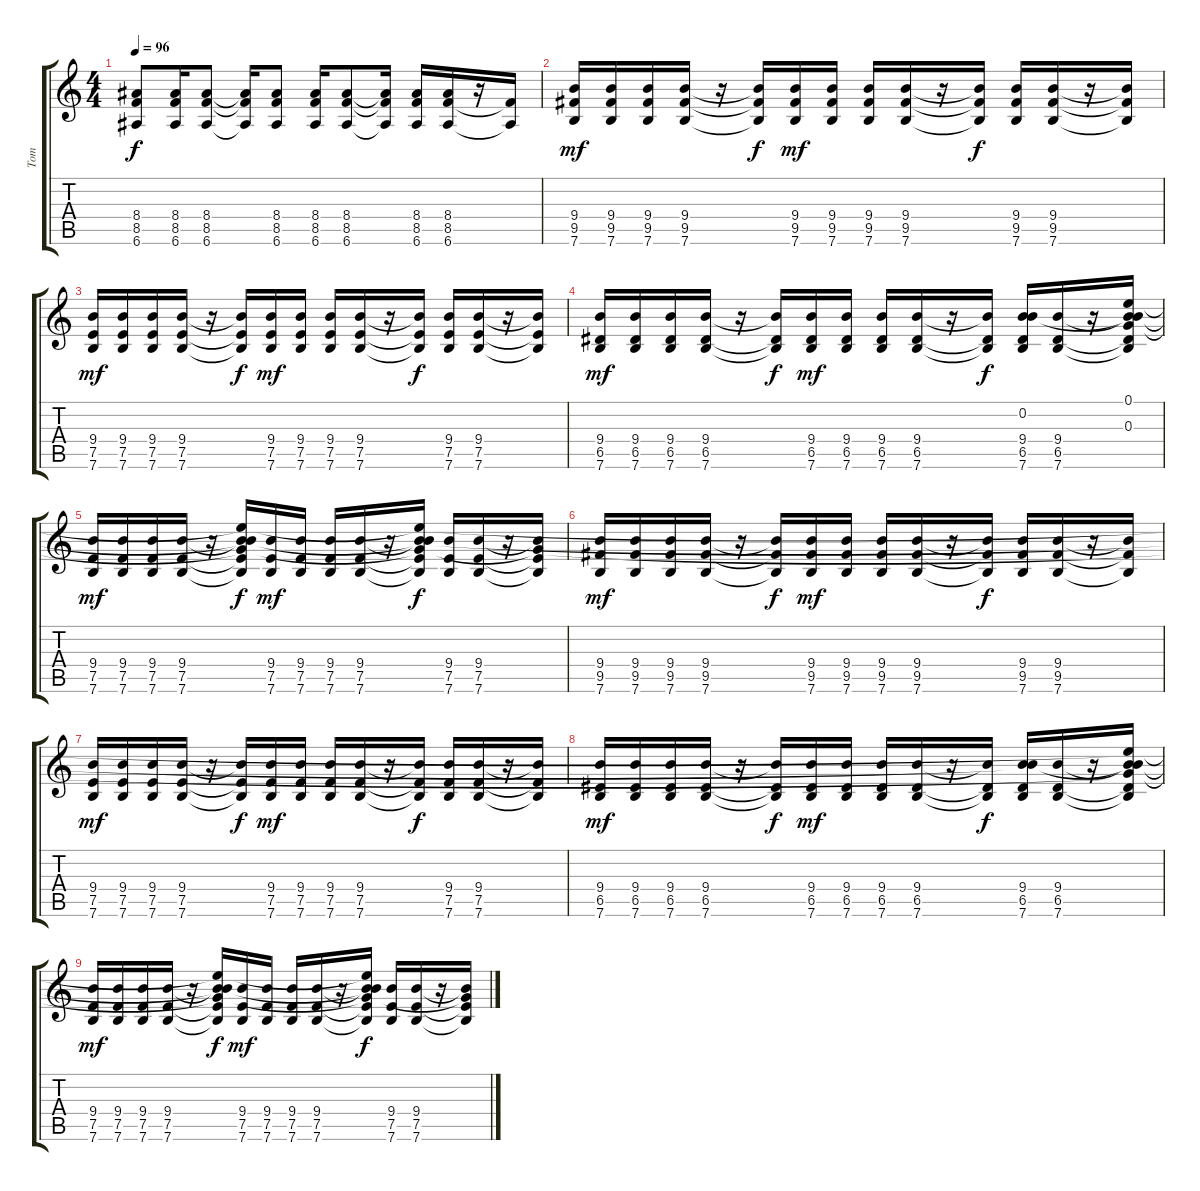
\track ("Tom" "Tom") {instrument overdrivenguitar}
\staff {score tabs}
\tuning (E4 B3 G3 D3 A2 E2) {hide}
\ts (4 4)
\tempo 96
\clef g2
\ks c
(8.4 8.5 6.6).8{dy f} (8.4 8.5 6.6).16 (8.4 8.5 6.6).8 (8.4{t} 8.5{t} 6.6{t}).16 (8.4 8.5 6.6).8 (8.4 8.5 6.6).16 (8.4 8.5 6.6).8 (8.4{t} 8.5{t} 6.6{t}).16 (8.4 8.5 6.6).16 (8.4 8.5 6.6).16 r.16 (8.5{t} 6.6{t}).16 |
(9.4 9.5 7.6).16{dy mf} (9.4 9.5 7.6).16 (9.4 9.5 7.6).16 (9.4 9.5 7.6).16 r.16 (9.4{t} 9.5{t} 7.6{t}).16{dy f} (9.4 9.5 7.6).16{dy mf} (9.4 9.5 7.6).16 (9.4 9.5 7.6).16 (9.4 9.5 7.6).16 r.16 (9.4{t} 9.5{t} 7.6{t}).16{dy f} (9.4 9.5 7.6).16 (9.4 9.5 7.6).16 r.16 (9.4{t} 9.5{t} 7.6{t}).16 |
(9.4 7.5 7.6).16{dy mf} (9.4 7.5 7.6).16 (9.4 7.5 7.6).16 (9.4 7.5 7.6).16 r.16 (9.4{t} 7.5{t} 7.6{t}).16{dy f} (9.4 7.5 7.6).16{dy mf} (9.4 7.5 7.6).16 (9.4 7.5 7.6).16 (9.4 7.5 7.6).16 r.16 (9.4{t} 7.5{t} 7.6{t}).16{dy f} (9.4 7.5 7.6).16 (9.4 7.5 7.6).16 r.16 (9.4{t} 7.5{t} 7.6{t}).16 |
(9.4 6.5 7.6).16{dy mf} (9.4 6.5 7.6).16 (9.4 6.5 7.6).16 (9.4 6.5 7.6).16 r.16 (9.4{t} 6.5{t} 7.6{t}).16{dy f} (9.4 6.5 7.6).16{dy mf} (9.4 6.5 7.6).16 (9.4 6.5 7.6).16 (9.4 6.5 7.6).16 r.16 (9.4{t} 6.5{t} 7.6{t}).16{dy f} (0.2 9.4 6.5 7.6).16 (9.4 6.5 7.6).16 r.16 (0.1 0.2{t} 0.3 9.4{t} 6.5{t} 7.6{t}).16 |
(9.4 7.5 7.6).16{dy mf} (9.4 7.5 7.6).16 (9.4 7.5 7.6).16 (9.4 7.5 7.6).16 r.16 (0.1{t} 0.2{t} 0.3{t} 9.4{t} 7.5{t} 7.6{t}).16{dy f} (9.4 7.5 7.6).16{dy mf} (9.4 7.5 7.6).16 (9.4 7.5 7.6).16 (9.4 7.5 7.6).16 r.16 (0.1{t} 0.2{t} 0.3{t} 9.4{t} 7.5{t} 7.6{t}).16{dy f} (9.4 7.5 7.6).16 (9.4 7.5 7.6).16 r.16 (0.3{t} 9.4{t} 7.5{t} 7.6{t}).16 |
(9.4 9.5 7.6).16{dy mf} (9.4 9.5 7.6).16 (9.4 9.5 7.6).16 (9.4 9.5 7.6).16 r.16 (9.4{t} 9.5{t} 7.6{t}).16{dy f} (9.4 9.5 7.6).16{dy mf} (9.4 9.5 7.6).16 (9.4 9.5 7.6).16 (9.4 9.5 7.6).16 r.16 (9.4{t} 9.5{t} 7.6{t}).16{dy f} (9.4 9.5 7.6).16 (9.4 9.5 7.6).16 r.16 (9.4{t} 9.5{t} 7.6{t}).16 |
(9.4 7.5 7.6).16{dy mf} (9.4 7.5 7.6).16 (9.4 7.5 7.6).16 (9.4 7.5 7.6).16 r.16 (9.4{t} 7.5{t} 7.6{t}).16{dy f} (9.4 7.5 7.6).16{dy mf} (9.4 7.5 7.6).16 (9.4 7.5 7.6).16 (9.4 7.5 7.6).16 r.16 (9.4{t} 7.5{t} 7.6{t}).16{dy f} (9.4 7.5 7.6).16 (9.4 7.5 7.6).16 r.16 (9.4{t} 7.5{t} 7.6{t}).16 |
(9.4 6.5 7.6).16{dy mf} (9.4 6.5 7.6).16 (9.4 6.5 7.6).16 (9.4 6.5 7.6).16 r.16 (9.4{t} 6.5{t} 7.6{t}).16{dy f} (9.4 6.5 7.6).16{dy mf} (9.4 6.5 7.6).16 (9.4 6.5 7.6).16 (9.4 6.5 7.6).16 r.16 (9.4{t} 6.5{t} 7.6{t}).16{dy f} (0.2{t} 9.4 6.5 7.6).16 (9.4 6.5 7.6).16 r.16 (0.1{t} 0.2{t} 0.3{t} 9.4{t} 6.5{t} 7.6{t}).16 |
(9.4 7.5 7.6).16{dy mf} (9.4 7.5 7.6).16 (9.4 7.5 7.6).16 (9.4 7.5 7.6).16 r.16 (0.1{t} 0.2{t} 0.3{t} 9.4{t} 7.5{t} 7.6{t}).16{dy f} (9.4 7.5 7.6).16{dy mf} (9.4 7.5 7.6).16 (9.4 7.5 7.6).16 (9.4 7.5 7.6).16 r.16 (0.1{t} 0.2{t} 0.3{t} 9.4{t} 7.5{t} 7.6{t}).16{dy f} (9.4 7.5 7.6).16 (9.4 7.5 7.6).16 r.16 (0.3{t} 9.4{t} 7.5{t} 7.6{t}).16
